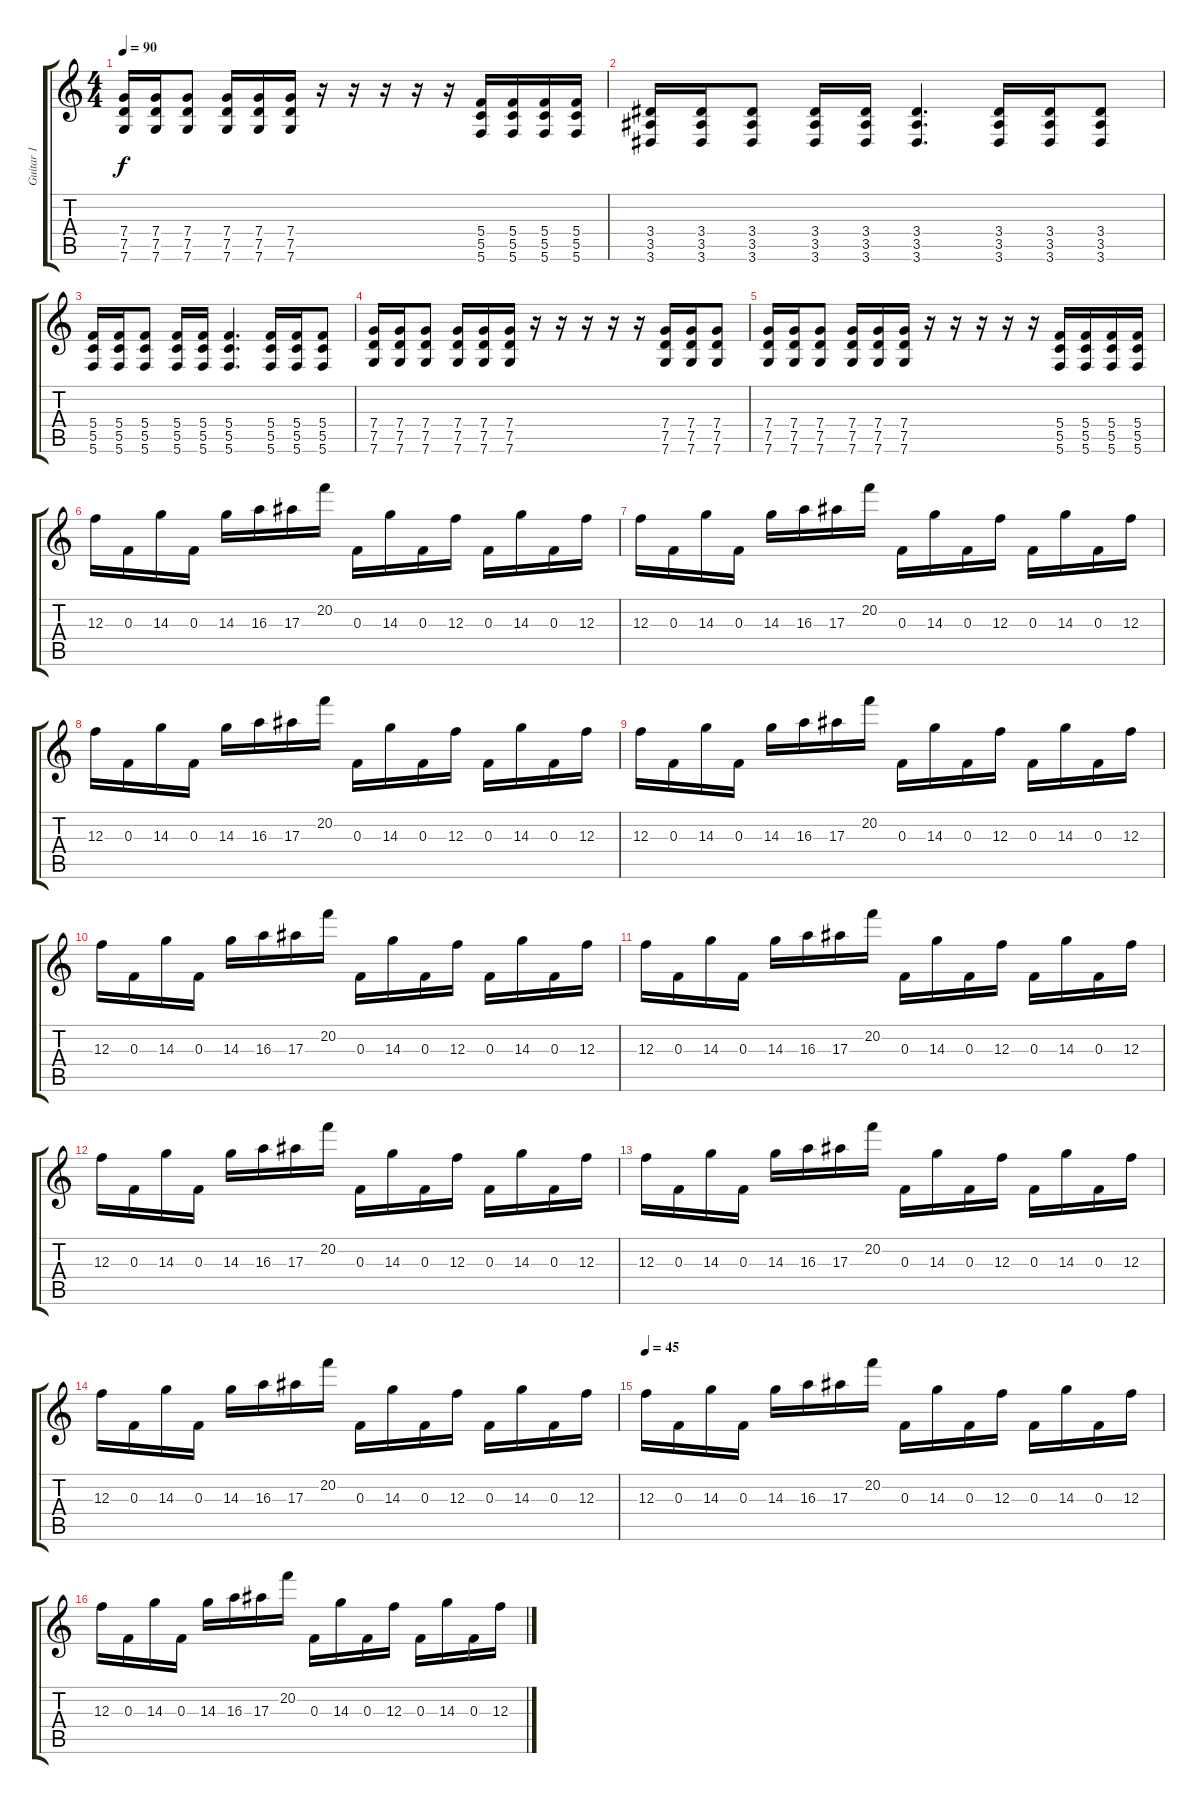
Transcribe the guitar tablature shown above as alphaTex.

\track ("Guitar 1" "Guitar 1") {instrument distortionguitar}
\staff {score tabs}
\tuning (D4 A3 F3 C3 G2 C2) {hide}
\ts (4 4)
\tempo 90
\clef g2
\ks c
(7.4 7.5 7.6).16{dy f} (7.4 7.5 7.6).16 (7.4 7.5 7.6).8 (7.4 7.5 7.6).16 (7.4 7.5 7.6).16 (7.4 7.5 7.6).16 r.16 r.16 r.16 r.16 r.16 (5.4 5.5 5.6).16 (5.4 5.5 5.6).16 (5.4 5.5 5.6).16 (5.4 5.5 5.6).16 |
(3.4 3.5 3.6).16 (3.4 3.5 3.6).16 (3.4 3.5 3.6).8 (3.4 3.5 3.6).16 (3.4 3.5 3.6).16 (3.4 3.5 3.6).4{d} (3.4 3.5 3.6).16 (3.4 3.5 3.6).16 (3.4 3.5 3.6).8 |
(5.4 5.5 5.6).16 (5.4 5.5 5.6).16 (5.4 5.5 5.6).8 (5.4 5.5 5.6).16 (5.4 5.5 5.6).16 (5.4 5.5 5.6).4{d} (5.4 5.5 5.6).16 (5.4 5.5 5.6).16 (5.4 5.5 5.6).8 |
(7.4 7.5 7.6).16 (7.4 7.5 7.6).16 (7.4 7.5 7.6).8 (7.4 7.5 7.6).16 (7.4 7.5 7.6).16 (7.4 7.5 7.6).16 r.16 r.16 r.16 r.16 r.16 (7.4 7.5 7.6).16 (7.4 7.5 7.6).16 (7.4 7.5 7.6).8 |
(7.4 7.5 7.6).16 (7.4 7.5 7.6).16 (7.4 7.5 7.6).8 (7.4 7.5 7.6).16 (7.4 7.5 7.6).16 (7.4 7.5 7.6).16 r.16 r.16 r.16 r.16 r.16 (5.4 5.5 5.6).16 (5.4 5.5 5.6).16 (5.4 5.5 5.6).16 (5.4 5.5 5.6).16 |
12.3.16 0.3.16 14.3.16 0.3.16 14.3.16 16.3.16 17.3.16 20.2.16 0.3.16 14.3.16 0.3.16 12.3.16 0.3.16 14.3.16 0.3.16 12.3.16 |
12.3.16 0.3.16 14.3.16 0.3.16 14.3.16 16.3.16 17.3.16 20.2.16 0.3.16 14.3.16 0.3.16 12.3.16 0.3.16 14.3.16 0.3.16 12.3.16 |
12.3.16 0.3.16 14.3.16 0.3.16 14.3.16 16.3.16 17.3.16 20.2.16 0.3.16 14.3.16 0.3.16 12.3.16 0.3.16 14.3.16 0.3.16 12.3.16 |
12.3.16 0.3.16 14.3.16 0.3.16 14.3.16 16.3.16 17.3.16 20.2.16 0.3.16 14.3.16 0.3.16 12.3.16 0.3.16 14.3.16 0.3.16 12.3.16 |
12.3.16 0.3.16 14.3.16 0.3.16 14.3.16 16.3.16 17.3.16 20.2.16 0.3.16 14.3.16 0.3.16 12.3.16 0.3.16 14.3.16 0.3.16 12.3.16 |
12.3.16 0.3.16 14.3.16 0.3.16 14.3.16 16.3.16 17.3.16 20.2.16 0.3.16 14.3.16 0.3.16 12.3.16 0.3.16 14.3.16 0.3.16 12.3.16 |
12.3.16 0.3.16 14.3.16 0.3.16 14.3.16 16.3.16 17.3.16 20.2.16 0.3.16 14.3.16 0.3.16 12.3.16 0.3.16 14.3.16 0.3.16 12.3.16 |
12.3.16 0.3.16 14.3.16 0.3.16 14.3.16 16.3.16 17.3.16 20.2.16 0.3.16 14.3.16 0.3.16 12.3.16 0.3.16 14.3.16 0.3.16 12.3.16 |
12.3.16 0.3.16 14.3.16 0.3.16 14.3.16 16.3.16 17.3.16 20.2.16 0.3.16 14.3.16 0.3.16 12.3.16 0.3.16 14.3.16 0.3.16 12.3.16 |
\tempo 45
12.3.16{volume 0} 0.3.16 14.3.16 0.3.16 14.3.16 16.3.16 17.3.16 20.2.16 0.3.16 14.3.16 0.3.16 12.3.16 0.3.16 14.3.16 0.3.16 12.3.16 |
12.3.16 0.3.16 14.3.16 0.3.16 14.3.16 16.3.16 17.3.16 20.2.16 0.3.16 14.3.16 0.3.16 12.3.16 0.3.16 14.3.16 0.3.16 12.3.16
